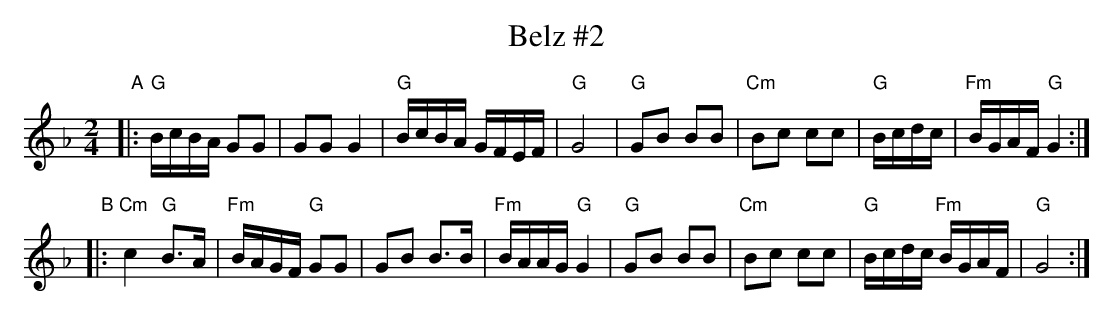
X:1
T: Belz #2
M: 2/4
L: 1/16
K: Gmix_A	% G freygish
"A"|:\
"G"BcBA G2G2 | G2G2 G4 | "G"BcBA GFEF | "G"G8 |\
"G"G2B2 B2B2 | "Cm"B2c2 c2c2 | "G"Bcdc | "Fm"BGAF "G"G4 :|
"B"|:\
"Cm"c4 "G"B3A | "Fm"BAGF "G"G2G2 | G2B2 B3B | "Fm"BAAG "G"G4 |\
"G"G2B2 B2B2 | "Cm"B2c2 c2c2 | "G"Bcdc "Fm"BGAF | "G"G8 :|
